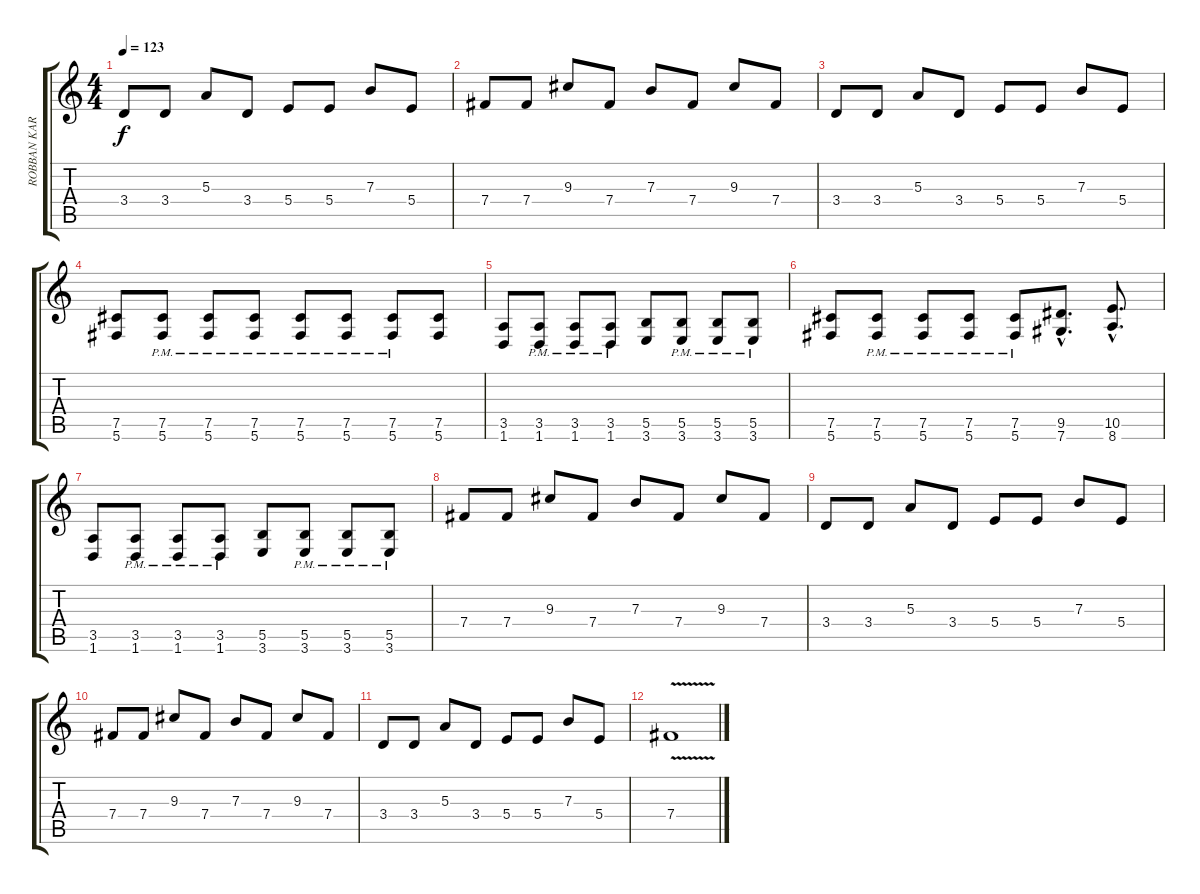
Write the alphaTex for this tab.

\track ("ROBBAN KARLSSON " "ROBBAN KAR") {instrument distortionguitar}
\staff {score tabs}
\tuning (Db4 Ab3 E3 B2 Gb2 Db2) {hide}
\ts (4 4)
\tempo 123
\clef g2
\ks c
3.4.8{dy f} 3.4.8 5.3.8 3.4.8 5.4.8 5.4.8 7.3.8 5.4.8 |
7.4.8 7.4.8 9.3.8 7.4.8 7.3.8 7.4.8 9.3.8 7.4.8 |
3.4.8 3.4.8 5.3.8 3.4.8 5.4.8 5.4.8 7.3.8 5.4.8 |
(7.5 5.6).8{volume 12 instrument distortionguitar} (7.5{pm} 5.6{pm}).8 (7.5{pm} 5.6{pm}).8 (7.5{pm} 5.6{pm}).8 (7.5{pm} 5.6{pm}).8 (7.5{pm} 5.6{pm}).8 (7.5{pm} 5.6{pm}).8 (7.5 5.6).8 |
(3.5 1.6).8 (3.5{pm} 1.6).8 (3.5{pm} 1.6{pm}).8 (3.5{pm} 1.6{pm}).8 (5.5 3.6).8 (5.5{pm} 3.6{pm}).8 (5.5{pm} 3.6{pm}).8 (5.5{pm} 3.6{pm}).8 |
(7.5 5.6).8 (7.5{pm} 5.6{pm}).8 (7.5{pm} 5.6{pm}).8 (7.5{pm} 5.6{pm}).8 (7.5{pm} 5.6{pm}).8 (9.5{hac} 7.6{hac}).8{d} (10.5{hac} 8.6{hac}).8{d} |
(3.5 1.6).8 (3.5{pm} 1.6{pm}).8 (3.5{pm} 1.6{pm}).8 (3.5{pm} 1.6{pm}).8 (5.5 3.6).8 (5.5{pm} 3.6{pm}).8 (5.5{pm} 3.6{pm}).8 (5.5{pm} 3.6{pm}).8 |
7.4.8{volume 16 instrument acousticguitarnylon} 7.4.8 9.3.8 7.4.8 7.3.8 7.4.8 9.3.8 7.4.8 |
3.4.8 3.4.8 5.3.8 3.4.8 5.4.8 5.4.8 7.3.8 5.4.8 |
7.4.8 7.4.8 9.3.8 7.4.8 7.3.8 7.4.8 9.3.8 7.4.8 |
3.4.8 3.4.8 5.3.8 3.4.8 5.4.8 5.4.8 7.3.8 5.4.8 |
7.4{v}.1{volume 12 instrument distortionguitar}
